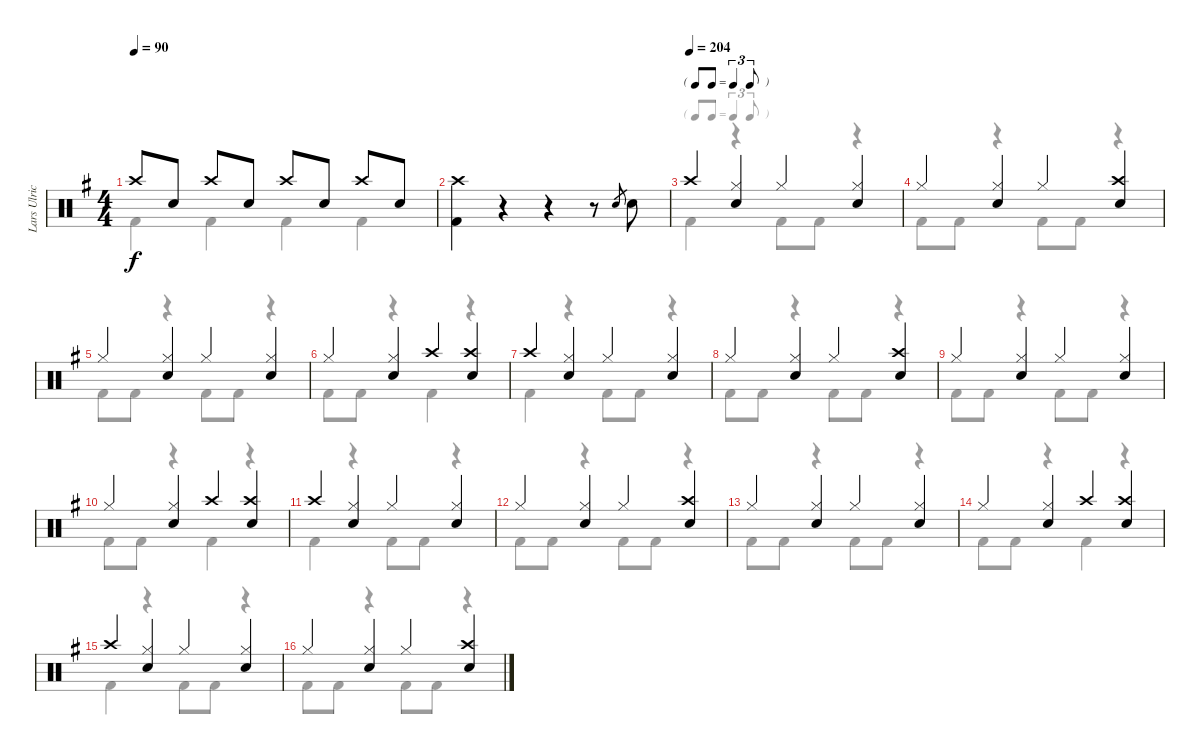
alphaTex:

\track ("Lars Ulrich" "Lars Ulric") {instrument percussion}
\staff {score}
\articulation defaults
\voice
\ts (4 4)
\tempo 90
\clef neutral
\ks eminor "Crash high (hit)".8{dy f} "Snare (hit) 2".8 "Crash high (hit)".8 "Snare (hit) 2".8 "Crash high (hit)".8 "Snare (hit) 2".8 "Crash high (hit)".8 "Snare (hit) 2".8
|
("Crash high (hit)" "Kick (hit) 2").4 r.4 r.4 r.8 "Snare (hit) 2"{h}.8{gr} "Snare (hit) 2".8 |
\tf triplet8th
\tempo (204)
"Crash high (hit)".4 ("Hi-Hat (closed)" "Snare (hit) 2").4 "Hi-Hat (closed)".4 ("Hi-Hat (closed)" "Snare (hit) 2").4 |
"Hi-Hat (closed)".4 ("Hi-Hat (closed)" "Snare (hit) 2").4 "Hi-Hat (closed)".4 ("Crash high (hit)" "Snare (hit) 2").4 |
"Hi-Hat (closed)".4 ("Hi-Hat (closed)" "Snare (hit) 2").4 "Hi-Hat (closed)".4 ("Hi-Hat (closed)" "Snare (hit) 2").4 |
"Hi-Hat (closed)".4 ("Hi-Hat (closed)" "Snare (hit) 2").4 "Crash high (hit)".4 ("Crash high (hit)" "Snare (hit) 2").4 |
"Crash high (hit)".4 ("Hi-Hat (closed)" "Snare (hit) 2").4 "Hi-Hat (closed)".4 ("Hi-Hat (closed)" "Snare (hit) 2").4 |
"Hi-Hat (closed)".4 ("Hi-Hat (closed)" "Snare (hit) 2").4 "Hi-Hat (closed)".4 ("Crash high (hit)" "Snare (hit) 2").4 |
"Hi-Hat (closed)".4 ("Hi-Hat (closed)" "Snare (hit) 2").4 "Hi-Hat (closed)".4 ("Hi-Hat (closed)" "Snare (hit) 2").4 |
"Hi-Hat (closed)".4 ("Hi-Hat (closed)" "Snare (hit) 2").4 "Crash high (hit)".4 ("Crash high (hit)" "Snare (hit) 2").4 |
"Crash high (hit)".4 ("Hi-Hat (closed)" "Snare (hit) 2").4 "Hi-Hat (closed)".4 ("Hi-Hat (closed)" "Snare (hit) 2").4 |
"Hi-Hat (closed)".4 ("Hi-Hat (closed)" "Snare (hit) 2").4 "Hi-Hat (closed)".4 ("Crash high (hit)" "Snare (hit) 2").4 |
"Hi-Hat (closed)".4 ("Hi-Hat (closed)" "Snare (hit) 2").4 "Hi-Hat (closed)".4 ("Hi-Hat (closed)" "Snare (hit) 2").4 |
"Hi-Hat (closed)".4 ("Hi-Hat (closed)" "Snare (hit) 2").4 "Crash high (hit)".4 ("Crash high (hit)" "Snare (hit) 2").4 |
"Crash high (hit)".4 ("Hi-Hat (closed)" "Snare (hit) 2").4 "Hi-Hat (closed)".4 ("Hi-Hat (closed)" "Snare (hit) 2").4 |
"Hi-Hat (closed)".4 ("Hi-Hat (closed)" "Snare (hit) 2").4 "Hi-Hat (closed)".4 ("Crash high (hit)" "Snare (hit) 2").4
\voice
\clef neutral
\ottava regular
\simile none
\ks eminor "Kick (hit) 2".4{dy f} "Kick (hit) 2".4 "Kick (hit) 2".4 "Kick (hit) 2".4
|
|
"Kick (hit) 2".4 r.4 "Kick (hit) 2".8 "Kick (hit) 2".8 r.4 |
"Kick (hit) 2".8 "Kick (hit) 2".8 r.4 "Kick (hit) 2".8 "Kick (hit) 2".8 r.4 |
"Kick (hit) 2".8 "Kick (hit) 2".8 r.4 "Kick (hit) 2".8 "Kick (hit) 2".8 r.4 |
"Kick (hit) 2".8 "Kick (hit) 2".8 r.4 "Kick (hit) 2".4 r.4 |
"Kick (hit) 2".4 r.4 "Kick (hit) 2".8 "Kick (hit) 2".8 r.4 |
"Kick (hit) 2".8 "Kick (hit) 2".8 r.4 "Kick (hit) 2".8 "Kick (hit) 2".8 r.4 |
"Kick (hit) 2".8 "Kick (hit) 2".8 r.4 "Kick (hit) 2".8 "Kick (hit) 2".8 r.4 |
"Kick (hit) 2".8 "Kick (hit) 2".8 r.4 "Kick (hit) 2".4 r.4 |
"Kick (hit) 2".4 r.4 "Kick (hit) 2".8 "Kick (hit) 2".8 r.4 |
"Kick (hit) 2".8 "Kick (hit) 2".8 r.4 "Kick (hit) 2".8 "Kick (hit) 2".8 r.4 |
"Kick (hit) 2".8 "Kick (hit) 2".8 r.4 "Kick (hit) 2".8 "Kick (hit) 2".8 r.4 |
"Kick (hit) 2".8 "Kick (hit) 2".8 r.4 "Kick (hit) 2".4 r.4 |
"Kick (hit) 2".4 r.4 "Kick (hit) 2".8 "Kick (hit) 2".8 r.4 |
"Kick (hit) 2".8 "Kick (hit) 2".8 r.4 "Kick (hit) 2".8 "Kick (hit) 2".8 r.4
